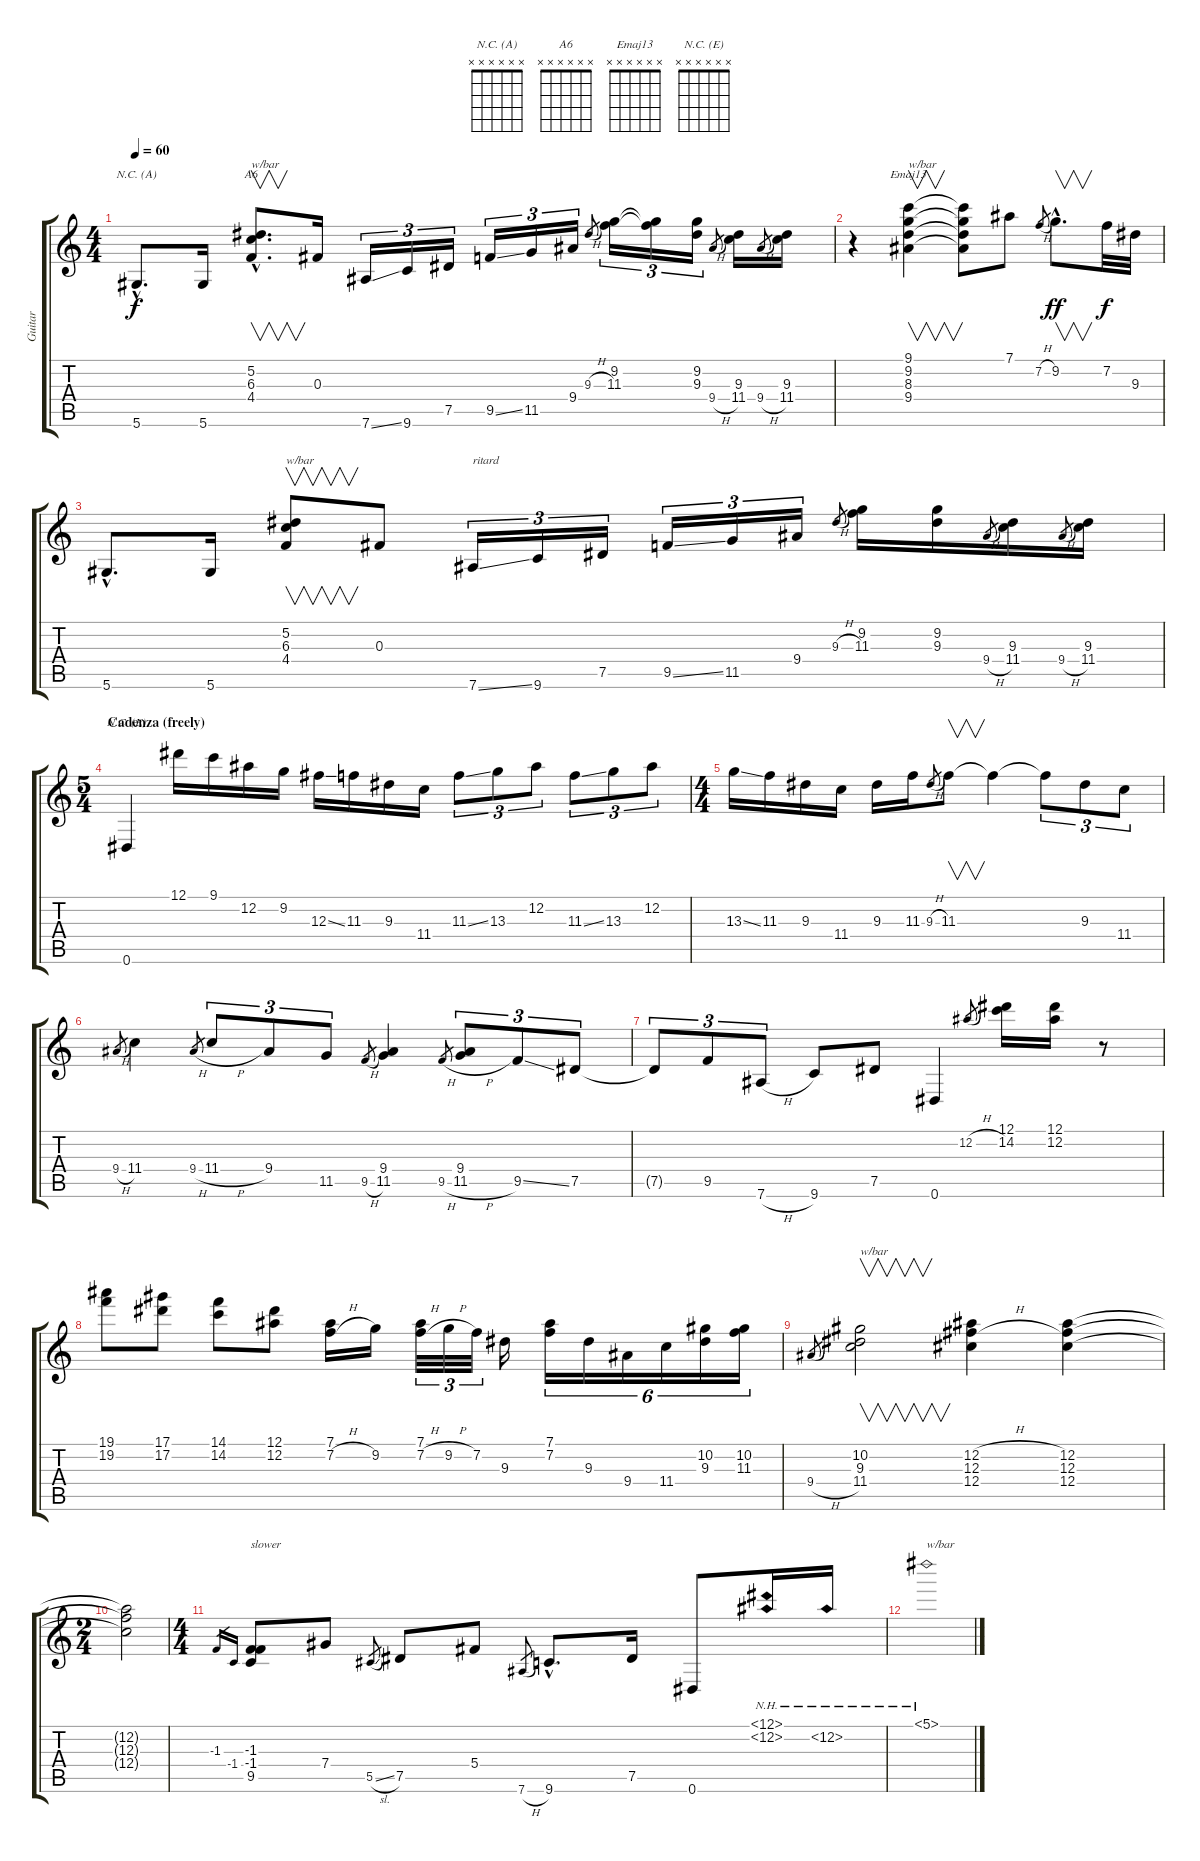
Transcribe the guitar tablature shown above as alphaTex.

\track ("Guitar" "Guitar") {instrument electricguitarjazz}
\staff {score tabs}
\tuning (Eb4 Bb3 Gb3 Db3 Ab2 Eb2) {hide}
\chord ("N.C. (A)" x x x x x x) {firstfret 0}
\chord ("A6" x x x x x x) {firstfret 0}
\chord ("Emaj13" x x x x x x) {firstfret 0}
\chord ("N.C. (E)" x x x x x x) {firstfret 0}
\ts (4 4)
\tempo 60
\clef g2
\ks c
5.6{hac}.8{d ch "N.C. (A)" dy f} 5.6.16 (5.2{hac} 6.3{hac} 4.4{hac}).8{v d ch "A6" txt "w/bar"} 0.3.16 7.6{ss}.16{tu (3 2)} 9.6.16{tu (3 2)} 7.5.16{tu (3 2)} 9.5{ss}.16{tu (3 2)} 11.5.16{tu (3 2)} 9.4.16{tu (3 2)} 9.3{h}.8{gr} (9.2 11.3).16{tu (3 2)} (9.2{t} 11.3{t}).16{tu (3 2)} (9.2 9.3).16{tu (3 2)} 9.4{h}.8{gr} (9.3 11.4).16 9.4{h}.8{gr} (9.3 11.4).16 |
r.4 (9.1 9.2 8.3 9.4).4{v ch "Emaj13" txt "w/bar"} (9.1{t} 9.2{t} 8.3{t} 9.4{t}).8 7.1.8 7.2{h}.8{gr} 9.2{hac}.8{v d dy ff} 7.2.32{dy f} 9.3.32 |
5.6{hac}.8{d} 5.6.16 (5.2 6.3 4.4).8{v txt "w/bar"} 0.3.8 7.6{ss}.16{tu (3 2) txt "ritard"} 9.6.16{tu (3 2)} 7.5.16{tu (3 2)} 9.5{ss}.16{tu (3 2)} 11.5.16{tu (3 2)} 9.4.16{tu (3 2)} 9.3{h}.8{gr} (9.2 11.3).16 (9.2 9.3).16 9.4{h}.8{gr} (9.3 11.4).16 9.4{h}.8{gr} (9.3 11.4).16 |
\ts (5 4)
\section ("" "Cadenza (freely)")
0.6.4{ch "N.C. (E)"} 12.1.16 9.1.16 12.2.16 9.2.16 12.3{ss}.16 11.3.16 9.3.16 11.4.16 11.3{ss}.8{tu (3 2)} 13.3.8{tu (3 2)} 12.2.8{tu (3 2)} 11.3{ss}.8{tu (3 2)} 13.3.8{tu (3 2)} 12.2.8{tu (3 2)} |
\ts (4 4)
13.3{ss}.16 11.3.16 9.3.16 11.4.16 9.3.16 11.3.16 9.3{h}.8{gr} 11.3.8{v} 11.3{t}.4 11.3{t}.8{tu (3 2)} 9.3.8{tu (3 2)} 11.4.8{tu (3 2)} |
9.4{h}.8{gr} 11.4.4 9.4{h}.8{gr} 11.4{h}.8{tu (3 2)} 9.4.8{tu (3 2)} 11.5.8{tu (3 2)} 9.5{h}.8{gr} (9.4 11.5).4 9.5{h}.8{gr} (9.4 11.5{h}).8{tu (3 2)} 9.5{ss}.8{tu (3 2)} 7.5.8{tu (3 2)} |
7.5{t}.8{tu (3 2)} 9.5.8{tu (3 2)} 7.6{h}.8{tu (3 2)} 9.6.8 7.5.8 0.6.4 12.2{h}.8{gr} (12.1 14.2).16 (12.1 12.2).16 r.8 |
(19.1 19.2).8 (17.1 17.2).8 (14.1 14.2).8 (12.1 12.2).8 (7.1 7.2{h}).16 9.2.16 (7.1 7.2{h}).32{tu (3 2)} 9.2{h}.32{tu (3 2)} 7.2.32{tu (3 2)} 9.3.16 (7.1 7.2).16{tu (6 4)} 9.3.16{tu (6 4)} 9.4.16{tu (6 4)} 11.4.16{tu (6 4)} (10.2 9.3).16{tu (6 4)} (10.2 11.3).16{tu (6 4)} |
9.4{h}.8{gr} (10.2 9.3 11.4).2{v txt "w/bar"} (12.2{h} 12.3{h} 12.4).4 (12.2 12.3 12.4).4 |
\ts (2 4)
(12.2{t} 12.3{t} 12.4{t}).2 |
\ts (4 4)
-1.3.16{gr} -1.4.16{gr} (-1.3 -1.4 9.5).8{txt "slower"} 7.4.8 5.5{sl}.8{gr} 7.5.8 5.4.8 7.6{h}.8{gr} 9.6{hac}.8{d} 7.5.16 0.6.8 (12.1{nh} 12.2{nh}).16 12.2{nh}.16 |
5.1{nh}.1{txt "w/bar"}
